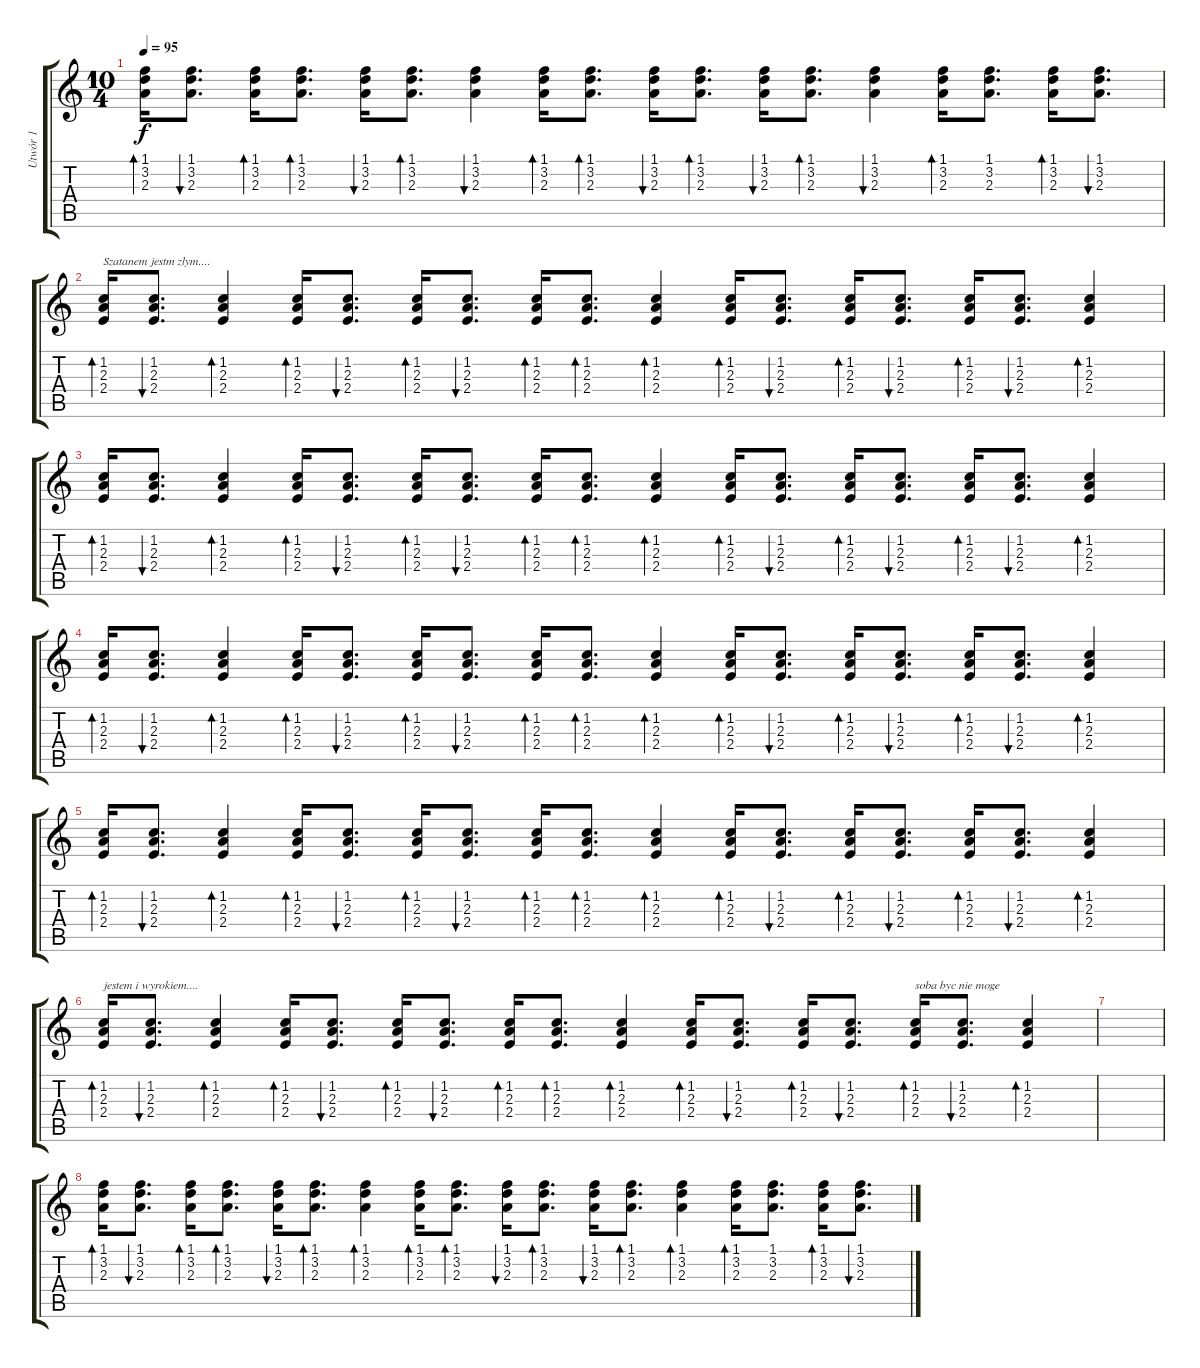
\track ("Utwór 1" "Utwór 1") {instrument acousticguitarsteel}
\staff {score tabs}
\tuning (E4 B3 G3 D3 A2 E2) {hide}
\ts (10 4)
\tempo 95
\clef g2
\ks c
(1.1 3.2 2.3).16{bd 60 dy f} (1.1 3.2 2.3).8{d bu 60} (1.1 3.2 2.3).16{bd 120} (1.1 3.2 2.3).8{d bd 60} (1.1 3.2 2.3).16{bu 60} (1.1 3.2 2.3).8{d bd 60} (1.1 3.2 2.3).4{bu 60} (1.1 3.2 2.3).16{bd 120} (1.1 3.2 2.3).8{d bd 60} (1.1 3.2 2.3).16{bu 60} (1.1 3.2 2.3).8{d bd 60} (1.1 3.2 2.3).16{bu 60} (1.1 3.2 2.3).8{d bd 60} (1.1 3.2 2.3).4{bu 60} (1.1 3.2 2.3).16{bd 60} (1.1 3.2 2.3).8{d} (1.1 3.2 2.3).16{bd 60} (1.1 3.2 2.3).8{d bu 60} |
(1.2 2.3 2.4).16{bd 60 txt "Szatanem jestm zlym...."} (1.2 2.3 2.4).8{d bu 60} (1.2 2.3 2.4).4{bd 120} (1.2 2.3 2.4).16{bd 60} (1.2 2.3 2.4).8{d bu 60} (1.2 2.3 2.4).16{bd 60} (1.2 2.3 2.4).8{d bu 60} (1.2 2.3 2.4).16{bd 120} (1.2 2.3 2.4).8{d bd 60} (1.2 2.3 2.4).4{bd 120} (1.2 2.3 2.4).16{bd 60} (1.2 2.3 2.4).8{d bu 60} (1.2 2.3 2.4).16{bd 60} (1.2 2.3 2.4).8{d bu 60} (1.2 2.3 2.4).16{bd 60} (1.2 2.3 2.4).8{d bu 60} (1.2 2.3 2.4).4{bd 120} |
(1.2 2.3 2.4).16{bd 60} (1.2 2.3 2.4).8{d bu 60} (1.2 2.3 2.4).4{bd 120} (1.2 2.3 2.4).16{bd 60} (1.2 2.3 2.4).8{d bu 60} (1.2 2.3 2.4).16{bd 60} (1.2 2.3 2.4).8{d bu 60} (1.2 2.3 2.4).16{bd 120} (1.2 2.3 2.4).8{d bd 60} (1.2 2.3 2.4).4{bd 120} (1.2 2.3 2.4).16{bd 60} (1.2 2.3 2.4).8{d bu 60} (1.2 2.3 2.4).16{bd 60} (1.2 2.3 2.4).8{d bu 60} (1.2 2.3 2.4).16{bd 60} (1.2 2.3 2.4).8{d bu 60} (1.2 2.3 2.4).4{bd 120} |
(1.2 2.3 2.4).16{bd 60} (1.2 2.3 2.4).8{d bu 60} (1.2 2.3 2.4).4{bd 120} (1.2 2.3 2.4).16{bd 60} (1.2 2.3 2.4).8{d bu 60} (1.2 2.3 2.4).16{bd 60} (1.2 2.3 2.4).8{d bu 60} (1.2 2.3 2.4).16{bd 120} (1.2 2.3 2.4).8{d bd 60} (1.2 2.3 2.4).4{bd 120} (1.2 2.3 2.4).16{bd 60} (1.2 2.3 2.4).8{d bu 60} (1.2 2.3 2.4).16{bd 60} (1.2 2.3 2.4).8{d bu 60} (1.2 2.3 2.4).16{bd 60} (1.2 2.3 2.4).8{d bu 60} (1.2 2.3 2.4).4{bd 120} |
(1.2 2.3 2.4).16{bd 60} (1.2 2.3 2.4).8{d bu 60} (1.2 2.3 2.4).4{bd 120} (1.2 2.3 2.4).16{bd 60} (1.2 2.3 2.4).8{d bu 60} (1.2 2.3 2.4).16{bd 60} (1.2 2.3 2.4).8{d bu 60} (1.2 2.3 2.4).16{bd 120} (1.2 2.3 2.4).8{d bd 60} (1.2 2.3 2.4).4{bd 120} (1.2 2.3 2.4).16{bd 60} (1.2 2.3 2.4).8{d bu 60} (1.2 2.3 2.4).16{bd 60} (1.2 2.3 2.4).8{d bu 60} (1.2 2.3 2.4).16{bd 60} (1.2 2.3 2.4).8{d bu 60} (1.2 2.3 2.4).4{bd 120} |
(1.2 2.3 2.4).16{bd 60 txt "jestem i wyrokiem...."} (1.2 2.3 2.4).8{d bu 60} (1.2 2.3 2.4).4{bd 120} (1.2 2.3 2.4).16{bd 60} (1.2 2.3 2.4).8{d bu 60} (1.2 2.3 2.4).16{bd 60} (1.2 2.3 2.4).8{d bu 60} (1.2 2.3 2.4).16{bd 120} (1.2 2.3 2.4).8{d bd 60} (1.2 2.3 2.4).4{bd 120} (1.2 2.3 2.4).16{bd 60} (1.2 2.3 2.4).8{d bu 60} (1.2 2.3 2.4).16{bd 60} (1.2 2.3 2.4).8{d bu 60} (1.2 2.3 2.4).16{bd 60 txt "soba byc nie moge"} (1.2 2.3 2.4).8{d bu 60} (1.2 2.3 2.4).4{bd 120} |
|
(1.1 3.2 2.3).16{bd 60} (1.1 3.2 2.3).8{d bu 60} (1.1 3.2 2.3).16{bd 120} (1.1 3.2 2.3).8{d bd 60} (1.1 3.2 2.3).16{bu 60} (1.1 3.2 2.3).8{d bd 60} (1.1 3.2 2.3).4{bd 120} (1.1 3.2 2.3).16{bd 120} (1.1 3.2 2.3).8{d bd 60} (1.1 3.2 2.3).16{bu 60} (1.1 3.2 2.3).8{d bd 60} (1.1 3.2 2.3).16{bu 60} (1.1 3.2 2.3).8{d bd 60} (1.1 3.2 2.3).4{bd 120} (1.1 3.2 2.3).16{bd 60} (1.1 3.2 2.3).8{d} (1.1 3.2 2.3).16{bd 60} (1.1 3.2 2.3).8{d bu 60}
